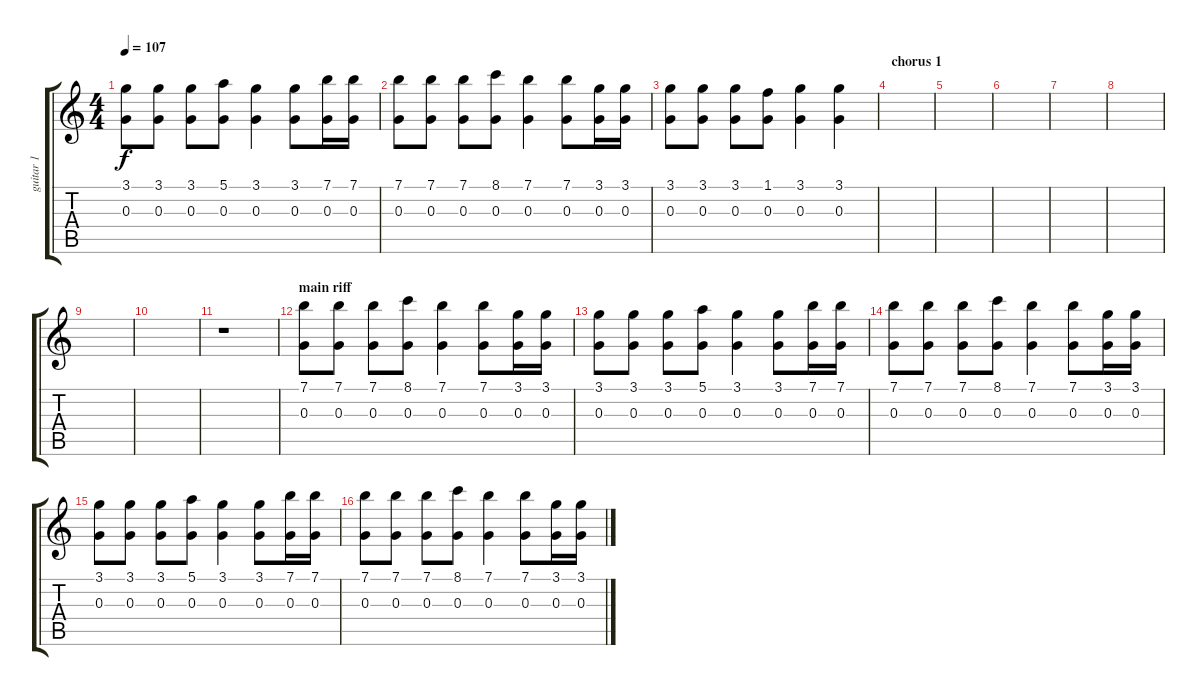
\track ("guitar 1" "guitar 1") {instrument acousticguitarnylon}
\staff {score tabs}
\tuning (E4 B3 G3 D3 A2 E2) {hide}
\ts (4 4)
\tempo 107
\clef g2
\ks c
(3.1 0.3).8{dy f} (3.1 0.3).8 (3.1 0.3).8 (5.1 0.3).8 (3.1 0.3).4 (3.1 0.3).8 (7.1 0.3).16 (7.1 0.3).16 |
(7.1 0.3).8 (7.1 0.3).8 (7.1 0.3).8 (8.1 0.3).8 (7.1 0.3).4 (7.1 0.3).8 (3.1 0.3).16 (3.1 0.3).16 |
(3.1 0.3).8 (3.1 0.3).8 (3.1 0.3).8 (1.1 0.3).8 (3.1 0.3).4 (3.1 0.3).4 |
\section ("" "chorus 1")
|
|
|
|
|
|
|
r.1 |
\section ("" "main riff")
(7.1 0.3).8 (7.1 0.3).8 (7.1 0.3).8 (8.1 0.3).8 (7.1 0.3).4 (7.1 0.3).8 (3.1 0.3).16 (3.1 0.3).16 |
(3.1 0.3).8 (3.1 0.3).8 (3.1 0.3).8 (5.1 0.3).8 (3.1 0.3).4 (3.1 0.3).8 (7.1 0.3).16 (7.1 0.3).16 |
(7.1 0.3).8 (7.1 0.3).8 (7.1 0.3).8 (8.1 0.3).8 (7.1 0.3).4 (7.1 0.3).8 (3.1 0.3).16 (3.1 0.3).16 |
(3.1 0.3).8 (3.1 0.3).8 (3.1 0.3).8 (5.1 0.3).8 (3.1 0.3).4 (3.1 0.3).8 (7.1 0.3).16 (7.1 0.3).16 |
(7.1 0.3).8 (7.1 0.3).8 (7.1 0.3).8 (8.1 0.3).8 (7.1 0.3).4 (7.1 0.3).8 (3.1 0.3).16 (3.1 0.3).16
